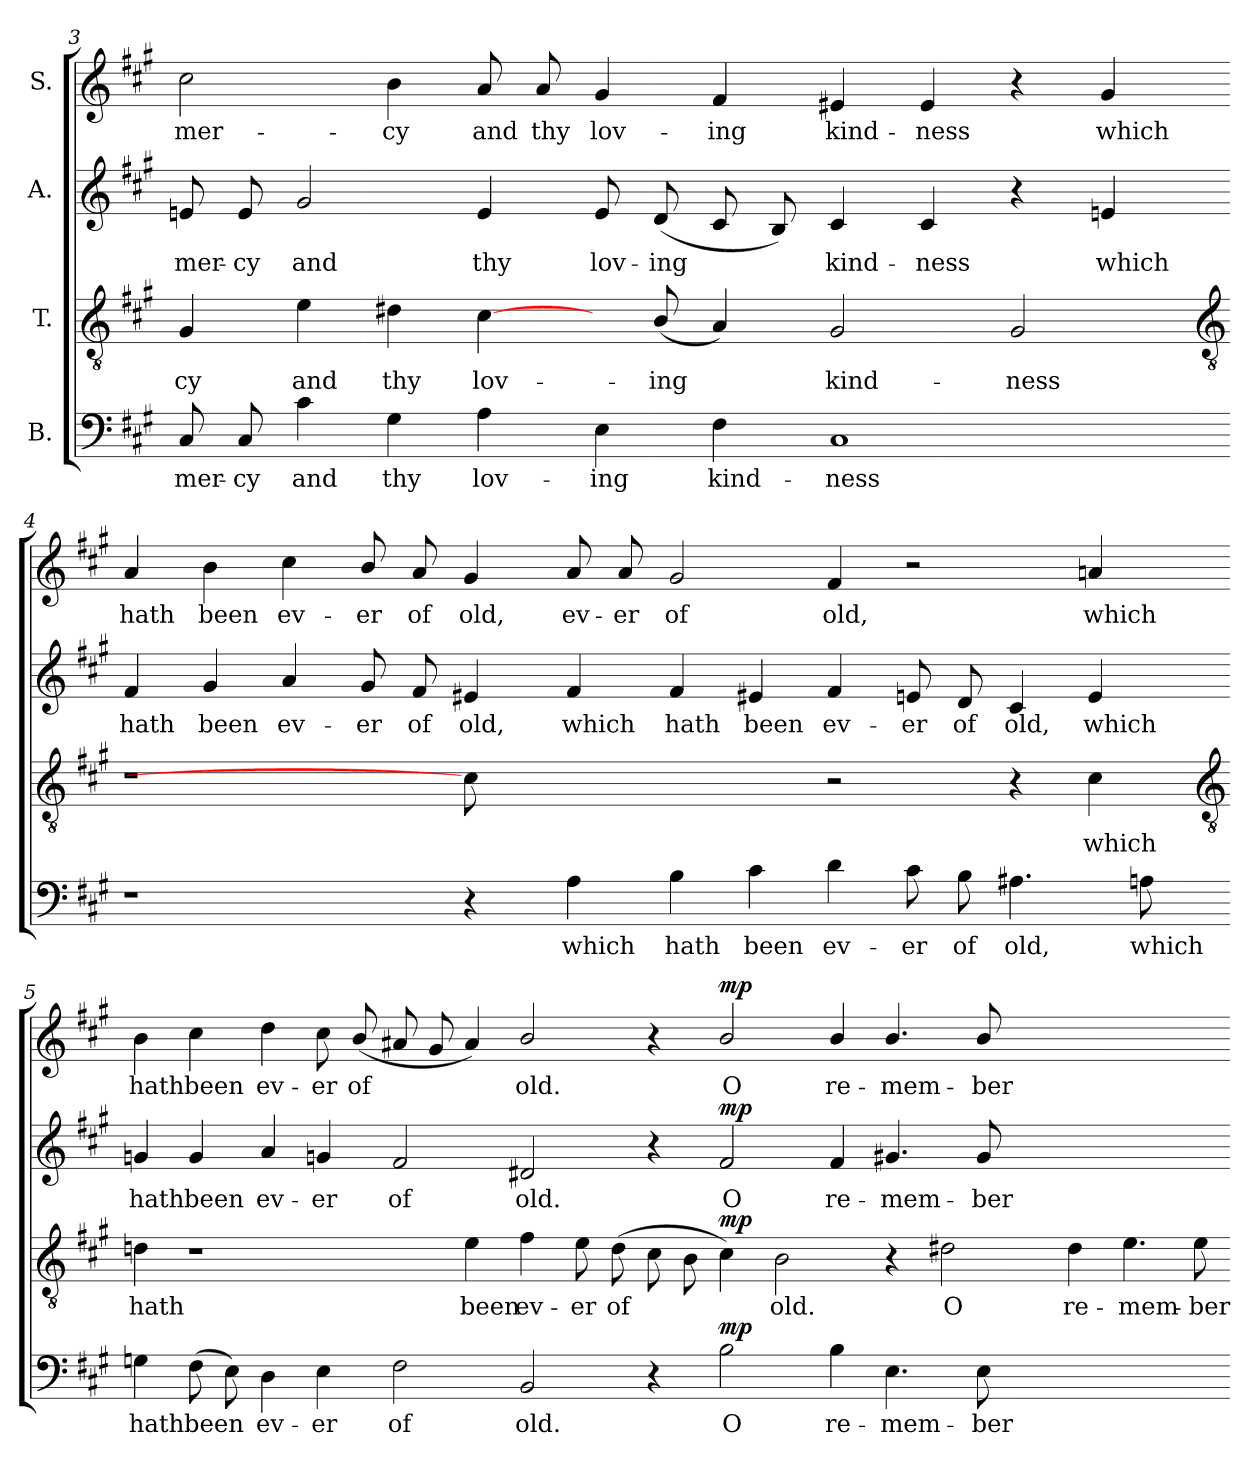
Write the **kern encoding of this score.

**kern	**text	**dynam	**kern	**text	**dynam	**kern	**text	**dynam	**kern	**text	**dynam
*part4	*part4	*part4	*part3	*part3	*part3	*part2	*part2	*part2	*part1	*part1	*part1
*staff4	*staff4	*staff4	*staff3	*staff3	*staff3	*staff2	*staff2	*staff2	*staff1	*staff1	*staff1
*I"B.	*	*	*I"T.	*	*	*I"A.	*	*	*I"S.	*	*
!!LO:LB:g=z
*clefF4	*	*	*clefGv2	*	*	*clefG2	*	*	*clefG2	*	*
*k[f#c#g#]	*	*	*k[f#c#g#]	*	*	*k[f#c#g#]	*	*	*k[f#c#g#]	*	*
*A:	*	*	*A:	*	*	*A:	*	*	*A:	*	*
=3	=3	=3	=3	=3	=3	=3	=3	=3	=3	=3	=3
!	!LO:LY:b	!	!	!LO:LY:b	!	!	!LO:LY:b	!	!	!LO:LY:b	!
8C#	mer-	.	4G#	-cy	.	8en	mer-	.	2cc#	mer-	.
!	!LO:LY:b	!	!	!	!	!	!LO:LY:b	!	!	!	!
8C#	-cy	.	.	.	.	8e	-cy	.	.	.	.
!	!LO:LY:b	!	!	!LO:LY:b	!	!	!LO:LY:b	!	!	!	!
4c#	and	.	4e	and	.	2g#	and	.	.	.	.
!	!LO:LY:b	!	!	!LO:LY:b	!	!	!	!	!	!LO:LY:b	!
4G#	thy	.	4d#X	thy	.	.	.	.	4b	-cy	.
!	!LO:LY:b	!	!	!LO:LY:b	!	!	!LO:LY:b	!	!	!LO:LY:b	!
4A	lov-	.	[4c#	lov-	.	4e	thy	.	8a	and	.
!	!	!	!	!	!	!	!	!	!	!LO:LY:b	!
.	.	.	.	.	.	.	.	.	8a	thy	.
!	!LO:LY:b	!	!	!	!	!	!LO:LY:b	!	!	!LO:LY:b	!
4E	-ing	.	8ryy	.	.	8e	lov-	.	4g#	lov-	.
!	!	!	!	!LO:LY:b	!	!	!LO:LY:b	!	!	!	!
.	.	.	(<8B/	-ing	.	(<8d	-ing	.	.	.	.
!	!LO:LY:b	!	!	!	!	!	!	!	!	!LO:LY:b	!
4F#	kind-	.	4A)	.	.	8c#	.	.	4f#	-ing	.
.	.	.	.	.	.	8B)	.	.	.	.	.
!	!LO:LY:b	!	!	!LO:LY:b	!	!	!LO:LY:b	!	!	!LO:LY:b	!
1C#	-ness	.	2G#	kind-	.	4c#	kind-	.	4e#X	kind-	.
!	!	!	!	!	!	!	!LO:LY:b	!	!	!LO:LY:b	!
.	.	.	.	.	.	4c#	-ness	.	4e#	-ness	.
!	!	!	!	!LO:LY:b	!	!	!	!	!	!	!
.	.	.	2G#	-ness	.	4r	.	.	4r	.	.
!	!	!	!	!	!	!	!LO:LY:b	!	!	!LO:LY:b	!
.	.	.	.	.	.	4en	which	.	4g#	which	.
!!LO:LB:g=z
=4-	=4-	=4-	=4-	=4-	=4-	=4-	=4-	=4-	=4-	=4-	=4-
*	*	*	*clefGv2	*	*	*	*	*	*	*	*
!	!	!	!	!	!	!	!LO:LY:b	!	!	!LO:LY:b	!
1r	.	.	1r	.	.	4f#	hath	.	4a	hath	.
!	!	!	!	!	!	!	!LO:LY:b	!	!	!LO:LY:b	!
.	.	.	.	.	.	4g#	been	.	4b	been	.
!	!	!	!	!	!	!	!LO:LY:b	!	!	!LO:LY:b	!
.	.	.	.	.	.	4a	ev-	.	4cc#	ev-	.
!	!	!	!	!	!	!	!LO:LY:b	!	!	!LO:LY:b	!
.	.	.	.	.	.	8g#	-er	.	8b/	-er	.
!	!	!	!	!	!	!	!LO:LY:b	!	!	!LO:LY:b	!
.	.	.	.	.	.	8f#	of	.	8a	of	.
!	!	!	!	!	!	!	!LO:LY:b	!	!	!LO:LY:b	!
4r	.	.	8c#]	.	.	4e#X	old,	.	4g#	old,	.
.	.	.	2..ryy	.	.	.	.	.	.	.	.
!	!LO:LY:b	!	!	!	!	!	!LO:LY:b	!	!	!LO:LY:b	!
4A	which	.	.	.	.	4f#	which	.	8a	ev-	.
!	!	!	!	!	!	!	!	!	!	!LO:LY:b	!
.	.	.	.	.	.	.	.	.	8a	-er	.
!	!LO:LY:b	!	!	!	!	!	!LO:LY:b	!	!	!LO:LY:b	!
4B	hath	.	.	.	.	4f#	hath	.	2g#	of	.
!	!LO:LY:b	!	!	!	!	!	!LO:LY:b	!	!	!	!
4c#	been	.	.	.	.	4e#X	been	.	.	.	.
!	!LO:LY:b	!	!	!	!	!	!LO:LY:b	!	!	!LO:LY:b	!
4d	ev-	.	2r	.	.	4f#	ev-	.	4f#	old,	.
!	!LO:LY:b	!	!	!	!	!	!LO:LY:b	!	!	!	!
8c#	-er	.	.	.	.	8en	-er	.	2r	.	.
!	!LO:LY:b	!	!	!	!	!	!LO:LY:b	!	!	!	!
8B	of	.	.	.	.	8d	of	.	.	.	.
!	!LO:LY:b	!	!	!	!	!	!LO:LY:b	!	!	!	!
4.A#X	old,	.	4r	.	.	4c#	old,	.	.	.	.
!	!	!	!	!LO:LY:b	!	!	!LO:LY:b	!	!	!LO:LY:b	!
.	.	.	4c#	which	.	4e	which	.	4an	which	.
!	!LO:LY:b	!	!	!	!	!	!	!	!	!	!
8An	which	.	.	.	.	.	.	.	.	.	.
!!LO:LB:g=z
=5-	=5-	=5-	=5-	=5-	=5-	=5-	=5-	=5-	=5-	=5-	=5-
*	*	*	*clefGv2	*	*	*	*	*	*	*	*
!	!LO:LY:b	!	!	!LO:LY:b	!	!	!LO:LY:b	!	!	!LO:LY:b	!
4Gn	hath	.	4d	hath	.	4gn	hath	.	4b	hath	.
!	!LO:LY:b	!	!	!	!	!	!LO:LY:b	!	!	!LO:LY:b	!
(>8F#	been	.	1r	.	.	4g	been	.	4cc#	been	.
8E)	.	.	.	.	.	.	.	.	.	.	.
!	!LO:LY:b	!	!	!	!	!	!LO:LY:b	!	!	!LO:LY:b	!
4D	ev-	.	.	.	.	4a	ev-	.	4dd	ev-	.
!	!LO:LY:b	!	!	!	!	!	!LO:LY:b	!	!	!LO:LY:b	!
4E	-er	.	.	.	.	4gn	-er	.	8cc#	-er	.
!	!	!	!	!	!	!	!	!	!	!LO:LY:b	!
.	.	.	.	.	.	.	.	.	(<8b/	of	.
!	!LO:LY:b	!	!	!	!	!	!LO:LY:b	!	!	!	!
2F#	of	.	.	.	.	2f#	of	.	8a#X/	.	.
.	.	.	.	.	.	.	.	.	8g#/	.	.
!	!	!	!	!LO:LY:b	!	!	!	!	!	!	!
.	.	.	4e	been	.	.	.	.	4a#/)	.	.
!	!LO:LY:b	!	!	!LO:LY:b	!	!	!LO:LY:b	!	!	!LO:LY:b	!
2BB	old.	.	4f#	ev-	.	2d#X	old.	.	2b/	old.	.
!	!	!	!	!LO:LY:b	!	!	!	!	!	!	!
.	.	.	8e	-er	.	.	.	.	.	.	.
!	!	!	!	!LO:LY:b	!	!	!	!	!	!	!
.	.	.	(>8d	of	.	.	.	.	.	.	.
4r	.	.	8c#	.	.	4r	.	.	4r	.	.
.	.	.	8B	.	.	.	.	.	.	.	.
!	!LO:LY:b	!LO:DY:a	!	!	!LO:DY:a	!	!LO:LY:b	!LO:DY:a	!	!LO:LY:b	!LO:DY:a
2B	O	mp	4c#)	.	mp	2f#	O	mp	2b/	O	mp
!	!	!	!	!LO:LY:b	!	!	!	!	!	!	!
.	.	.	2B	old.	.	.	.	.	.	.	.
!	!LO:LY:b	!	!	!	!	!	!LO:LY:b	!	!	!LO:LY:b	!
4B	re-	.	.	.	.	4f#	re-	.	4b/	re-	.
!	!LO:LY:b	!	!	!	!	!	!LO:LY:b	!	!	!LO:LY:b	!
4.E	-mem-	.	4r	.	.	4.g#X	-mem-	.	4.b/	-mem-	.
!	!	!	!	!LO:LY:b	!	!	!	!	!	!	!
.	.	.	2d#X	O	.	.	.	.	.	.	.
!	!LO:LY:b	!	!	!	!	!	!LO:LY:b	!	!	!LO:LY:b	!
8E	-ber	.	.	.	.	8g#	-ber	.	8b/	-ber	.
1ryy	.	.	.	.	.	1ryy	.	.	1ryy	.	.
!	!	!	!	!LO:LY:b	!	!	!	!	!	!	!
.	.	.	4d#	re-	.	.	.	.	.	.	.
!	!	!	!	!LO:LY:b	!	!	!	!	!	!	!
.	.	.	4.e	-mem-	.	.	.	.	.	.	.
!	!	!	!	!LO:LY:b	!	!	!	!	!	!	!
.	.	.	8e	-ber	.	.	.	.	.	.	.
=-	=-	=-	=-	=-	=-	=-	=-	=-	=-	=-	=-
*-	*-	*-	*-	*-	*-	*-	*-	*-	*-	*-	*-
